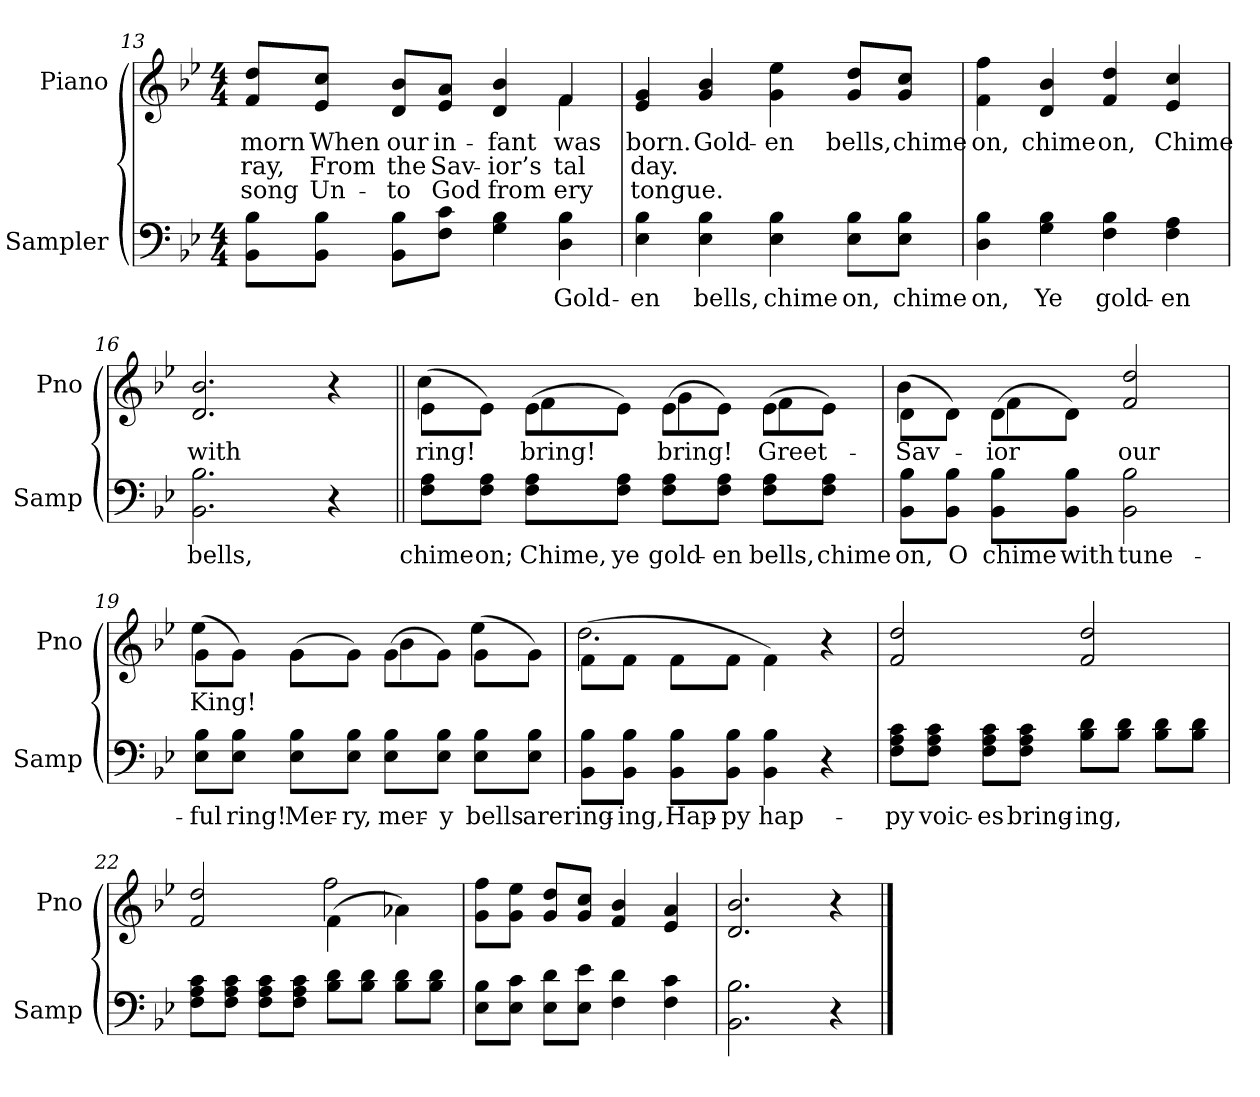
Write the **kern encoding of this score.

**kern	**text	**kern	**text	**text	**text
*part2	*part2	*part1	*part1	*part1	*part1
*staff2	*staff2	*staff1	*staff1	*staff1	*staff1
*I"Sampler	*	*I"Piano	*	*	*
*I'Samp	*	*I'Pno	*	*	*
*clefF4	*	*clefG2	*	*	*
*k[b-e-]	*	*k[b-e-]	*	*	*
*B-:	*	*B-:	*	*	*
*M4/4	*	*M4/4	*	*	*
=13	=13	=13	=13	=13	=13
*	*	*^	*	*	*
8BB-\ 8B-\L	.	8f/ 8dd/L	2.ryy	morn	ray,	song
8BB-\ 8B-\J	.	8e-/ 8cc/J	.	When	From	Un-
8BB-\ 8B-\L	.	8d/ 8b-/L	.	our	the	-to
8F\ 8c\J	.	8e-/ 8a/J	.	in-	Sav-	God
4G 4B-	.	4d 4b-	.	-fant	-ior’s	from
4D 4B-	Gold-	4f/	4f	was	-tal	-ery
*	*	*v	*v	*	*	*
=14	=14	=14	=14	=14	=14
4E- 4B-	-en	4e- 4g	born.	day.	tongue.
4E- 4B-	bells,	4g 4b-	Gold-	.	.
4E- 4B-	chime	4g 4ee-	-en	.	.
8E-\ 8B-\L	on,	8g/ 8dd/L	bells,	.	.
8E-\ 8B-\J	chime	8g/ 8cc/J	chime	.	.
=15	=15	=15	=15	=15	=15
4D 4B-	on,	4f 4ff	on,	.	.
4G 4B-	Ye	4d 4b-	chime	.	.
4F 4B-	gold-	4f 4dd	on,	.	.
4F 4A	-en	4e- 4cc	Chime	.	.
=16	=16	=16	=16	=16	=16
2.BB- 2.B-	bells,	2.d 2.b-	with	.	.
4r	.	4r	.	.	.
=17||	=17||	=17||	=17||	=17||	=17||
*	*	*^	*	*	*
8F\ 8A\L	chime	(8e-\L	4cc	ring!	.	.
8F\ 8A\J	on;	8e-\J)	.	.	.	.
8F\ 8A\L	Chime,	(8e-\L	4f	bring!	.	.
8F\ 8A\J	ye	8e-\J)	.	.	.	.
8F\ 8A\L	gold-	(8e-\L	4g	bring!	.	.
8F\ 8A\J	-en	8e-\J)	.	.	.	.
8F\ 8A\L	bells,	(8e-\L	4f	Greet-	.	.
8F\ 8A\J	chime	8e-\J)	.	.	.	.
=18	=18	=18	=18	=18	=18	=18
8BB-\ 8B-\L	on,	(8d\L	4b-	Sav-	.	.
8BB-\ 8B-\J	O	8d\J)	.	.	.	.
8BB-\ 8B-\L	chime	(8d\L	4f	-ior	.	.
8BB-\ 8B-\J	with	8d\J)	.	.	.	.
2BB- 2B-	tune-	2f 2dd	2ryy	our	.	.
=19	=19	=19	=19	=19	=19	=19
8E-\ 8B-\L	-ful	(8g\L	4ee-	King!	.	.
8E-\ 8B-\J	ring!	8g\J)	.	.	.	.
8E-\ 8B-\L	Mer-	(8g\L	4g	.	.	.
8E-\ 8B-\J	-ry,	8g\J)	.	.	.	.
8E-\ 8B-\L	mer-	(8g\L	4b-	.	.	.
8E-\ 8B-\J	-y	8g\J)	.	.	.	.
8E-\ 8B-\L	bells	(8g\L	4ee-	.	.	.
8E-\ 8B-\J	are	8g\J)	.	.	.	.
=20	=20	=20	=20	=20	=20	=20
8BB-\ 8B-\L	ring-	(8f\L	2.dd	.	.	.
8BB-\ 8B-\J	-ing,	8f\J	.	.	.	.
8BB-\ 8B-\L	Hap-	8f\L	.	.	.	.
8BB-\ 8B-\J	-py	8f\J	.	.	.	.
4BB- 4B-	hap-	4f\)	.	.	.	.
4r	.	4r	4ryy	.	.	.
*	*	*v	*v	*	*	*
=21	=21	=21	=21	=21	=21
8F\ 8A\ 8c\L	-py	2f 2dd	.	.	.
8F\ 8A\ 8c\J	voic-	.	.	.	.
8F\ 8A\ 8c\L	-es	.	.	.	.
8F\ 8A\ 8c\J	bring-	.	.	.	.
8B-\ 8d\L	-ing,	2f 2dd	.	.	.
8B-\ 8d\J	.	.	.	.	.
8B-\ 8d\L	.	.	.	.	.
8B-\ 8d\J	.	.	.	.	.
=22	=22	=22	=22	=22	=22
*	*	*^	*	*	*
8F\ 8A\ 8c\L	.	2f 2dd	2ryy	.	.	.
8F\ 8A\ 8c\J	.	.	.	.	.	.
8F\ 8A\ 8c\L	.	.	.	.	.	.
8F\ 8A\ 8c\J	.	.	.	.	.	.
8B-\ 8d\L	.	(4f\	2ff	.	.	.
8B-\ 8d\J	.	.	.	.	.	.
8B-\ 8d\L	.	4a-X\)	.	.	.	.
8B-\ 8d\J	.	.	.	.	.	.
*	*	*v	*v	*	*	*
=23	=23	=23	=23	=23	=23
8E-\ 8B-\L	.	8g\ 8ff\L	.	.	.
8E-\ 8c\J	.	8g\ 8ee-\J	.	.	.
8E-\ 8d\L	.	8g/ 8dd/L	.	.	.
8E-\ 8e-\J	.	8g/ 8cc/J	.	.	.
4F 4d	.	4f 4b-	.	.	.
4F 4c	.	4e- 4a	.	.	.
=24	=24	=24	=24	=24	=24
2.BB- 2.B-	.	2.d 2.b-	.	.	.
4r	.	4r	.	.	.
==	==	==	==	==	==
*-	*-	*-	*-	*-	*-
